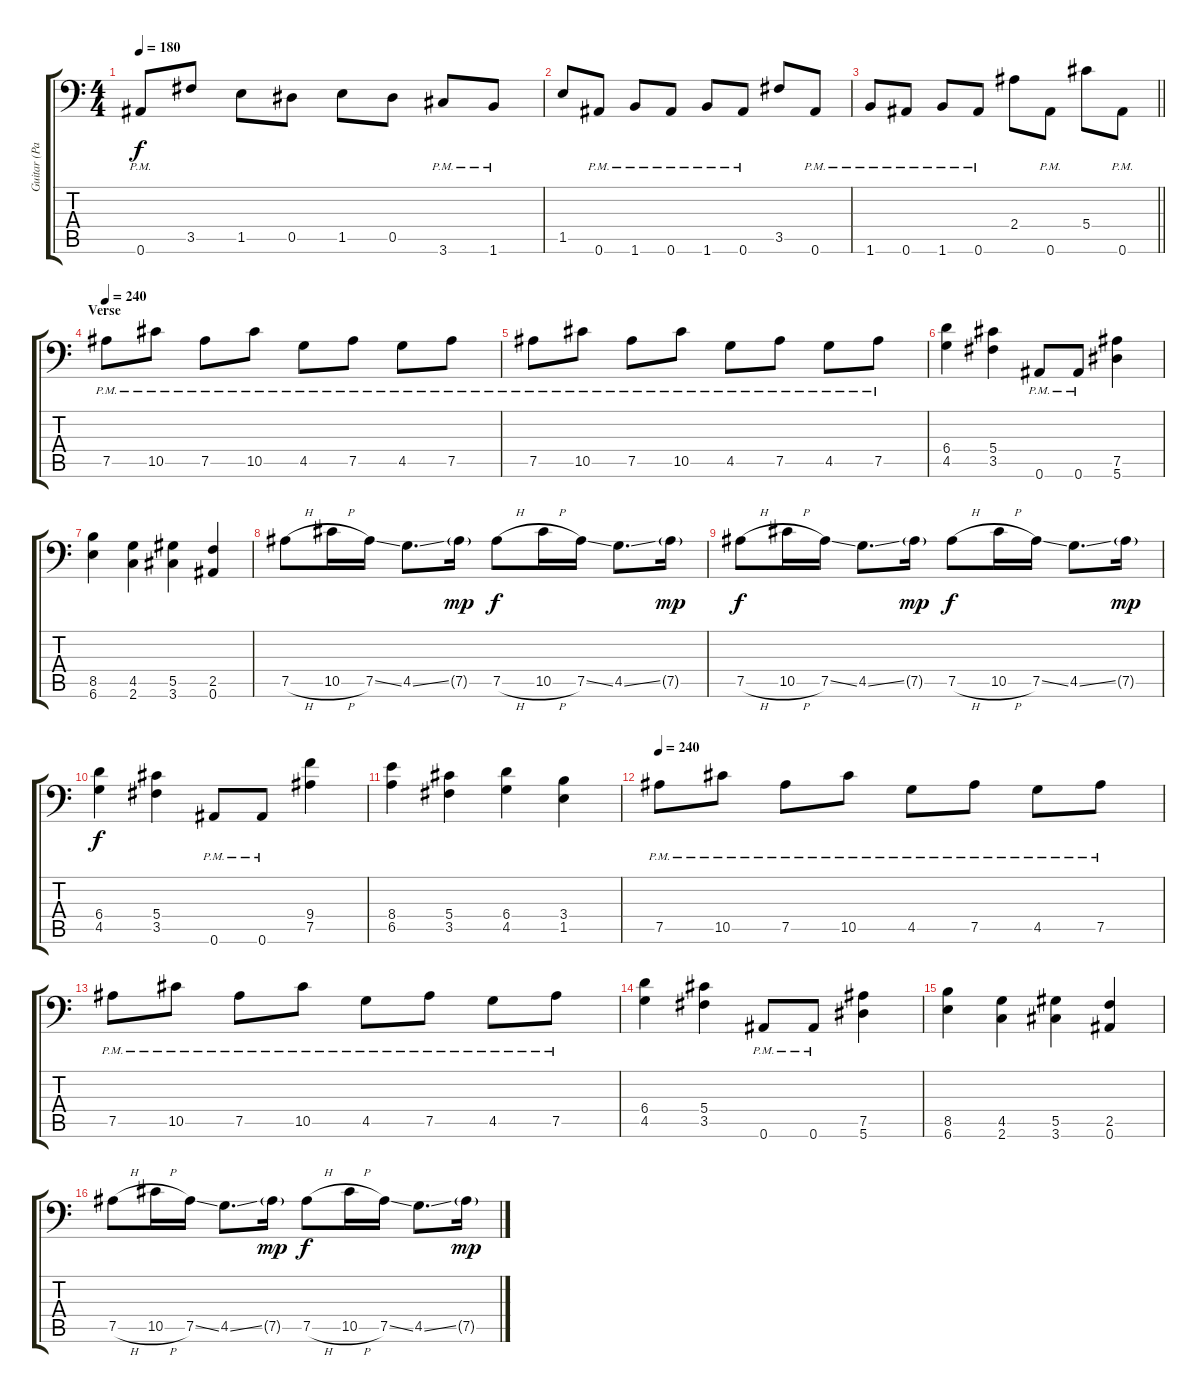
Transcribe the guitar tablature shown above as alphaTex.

\track ("Guitar (Patt)" "Guitar (Pa") {instrument distortionguitar}
\staff {score tabs}
\tuning (Bb3 F3 Db3 Ab2 Eb2 Bb1) {hide}
\ts (4 4)
\tempo 180
\clef f4
\ks c
0.6{pm}.8{dy f} 3.5.8 1.5.8 0.5.8 1.5.8 0.5.8 3.6{pm}.8 1.6{pm}.8 |
1.5.8 0.6{pm}.8 1.6{pm}.8 0.6{pm}.8 1.6{pm}.8 0.6{pm}.8 3.5.8 0.6{pm}.8 |
\barLineRight lightlight
1.6{pm}.8 0.6{pm}.8 1.6{pm}.8 0.6{pm}.8 2.4.8 0.6{pm}.8 5.4.8 0.6{pm}.8 |
\section ("" "Verse")
\tempo 240
7.5{pm}.8 10.5{pm}.8 7.5{pm}.8 10.5{pm}.8 4.5{pm}.8 7.5{pm}.8 4.5{pm}.8 7.5{pm}.8 |
7.5{pm}.8 10.5{pm}.8 7.5{pm}.8 10.5{pm}.8 4.5{pm}.8 7.5{pm}.8 4.5{pm}.8 7.5{pm}.8 |
(6.4 4.5).4 (5.4 3.5).4 0.6{pm}.8 0.6{pm}.8 (7.5 5.6).4 |
(8.5 6.6).4 (4.5 2.6).4 (5.5 3.6).4 (2.5 0.6).4 |
7.5{h}.8 10.5{h}.16 7.5{ss}.16 4.5{ss}.8{d} 7.5{g}.16{dy mp} 7.5{h}.8{dy f} 10.5{h}.16 7.5{ss}.16 4.5{ss}.8{d} 7.5{g}.16{dy mp} |
7.5{h}.8{dy f} 10.5{h}.16 7.5{ss}.16 4.5{ss}.8{d} 7.5{g}.16{dy mp} 7.5{h}.8{dy f} 10.5{h}.16 7.5{ss}.16 4.5{ss}.8{d} 7.5{g}.16{dy mp} |
(6.4 4.5).4{dy f} (5.4 3.5).4 0.6{pm}.8 0.6{pm}.8 (9.4 7.5).4 |
(8.4 6.5).4 (5.4 3.5).4 (6.4 4.5).4 (3.4 1.5).4 |
\tempo 240
7.5{pm}.8 10.5{pm}.8 7.5{pm}.8 10.5{pm}.8 4.5{pm}.8 7.5{pm}.8 4.5{pm}.8 7.5{pm}.8 |
7.5{pm}.8 10.5{pm}.8 7.5{pm}.8 10.5{pm}.8 4.5{pm}.8 7.5{pm}.8 4.5{pm}.8 7.5{pm}.8 |
(6.4 4.5).4 (5.4 3.5).4 0.6{pm}.8 0.6{pm}.8 (7.5 5.6).4 |
(8.5 6.6).4 (4.5 2.6).4 (5.5 3.6).4 (2.5 0.6).4 |
7.5{h}.8 10.5{h}.16 7.5{ss}.16 4.5{ss}.8{d} 7.5{g}.16{dy mp} 7.5{h}.8{dy f} 10.5{h}.16 7.5{ss}.16 4.5{ss}.8{d} 7.5{g}.16{dy mp}
